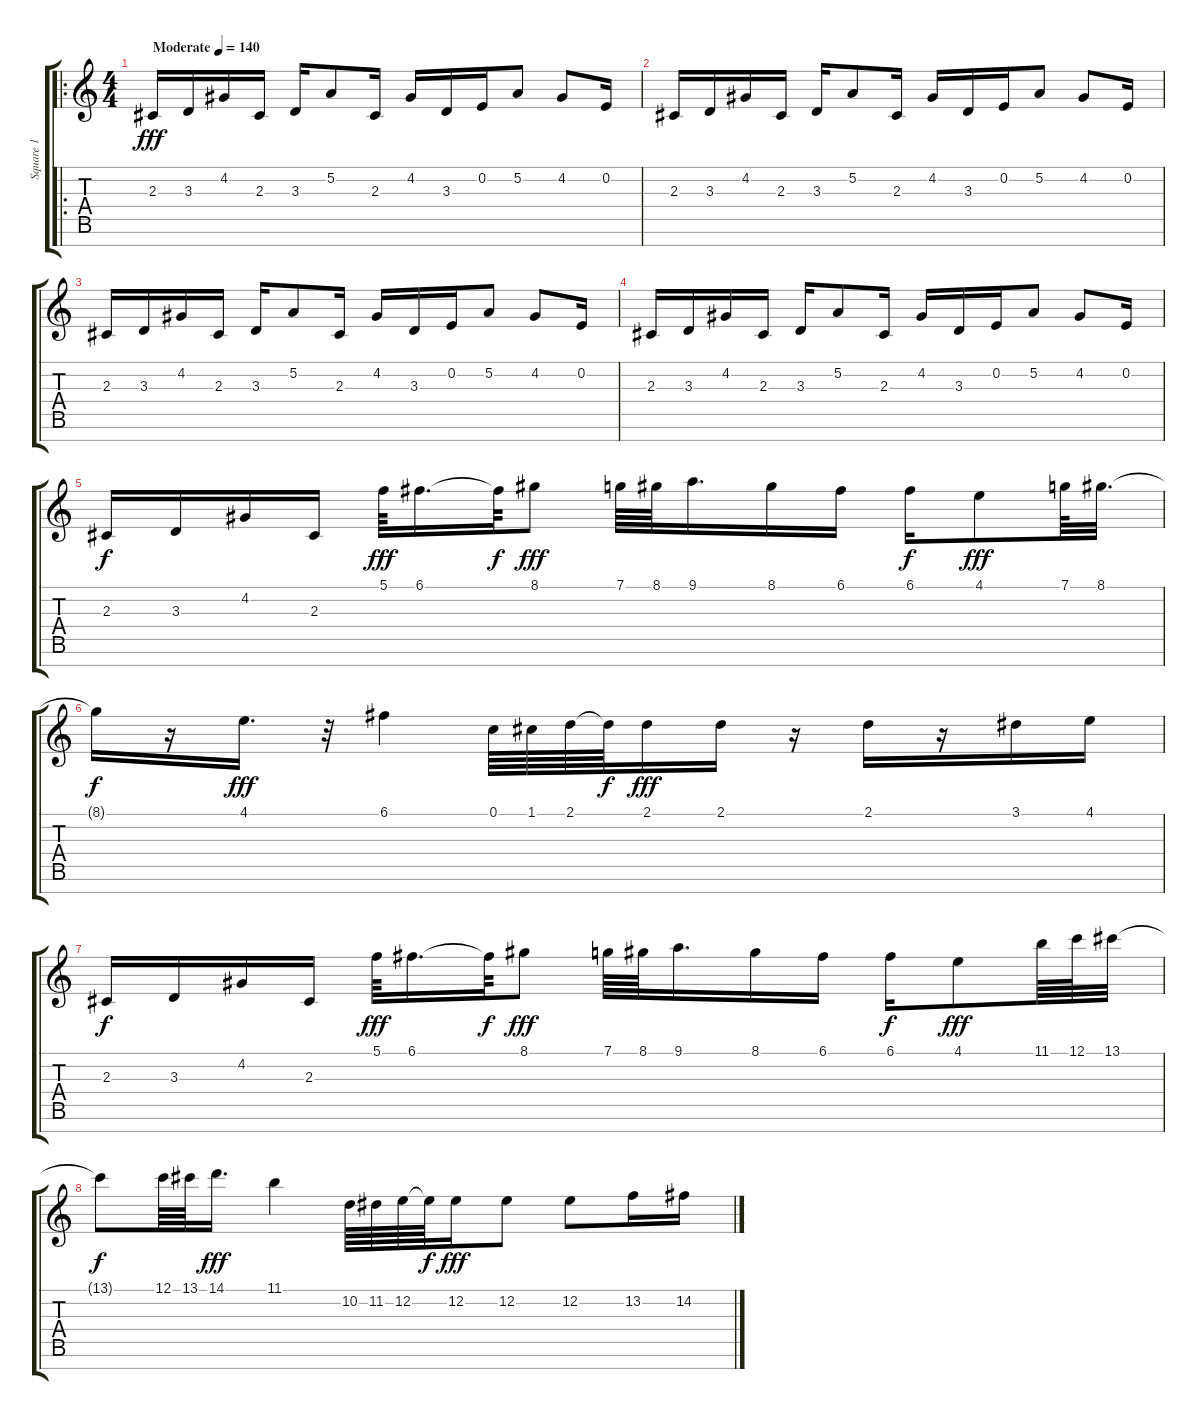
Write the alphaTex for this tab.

\track ("Square 1" "Square 1") {instrument lead1square}
\staff {score tabs}
\tuning (C5 E4 B3 G3 D3 A2 Eb2) {hide}
\ro
\ts (4 4)
\tempo (140 "Moderate")
\clef g2
\ks c
2.3.16{dy fff instrument lead1square} 3.3.16 4.2.16 2.3.16 3.3.16 5.2.8 2.3.16 4.2.16 3.3.16 0.2.16 5.2.8 4.2.8 0.2.16 |
2.3.16 3.3.16 4.2.16 2.3.16 3.3.16 5.2.8 2.3.16 4.2.16 3.3.16 0.2.16 5.2.8 4.2.8 0.2.16 |
2.3.16 3.3.16 4.2.16 2.3.16 3.3.16 5.2.8 2.3.16 4.2.16 3.3.16 0.2.16 5.2.8 4.2.8 0.2.16 |
2.3.16 3.3.16 4.2.16 2.3.16 3.3.16 5.2.8 2.3.16 4.2.16 3.3.16 0.2.16 5.2.8 4.2.8 0.2.16 |
2.3.16{dy f} 3.3.16 4.2.16 2.3.16 5.1.64{dy fff} 6.1.16{d} 6.1{t}.64{dy f} 8.1.8{dy fff} 7.1.64 8.1.64 9.1.16{d} 8.1.16 6.1.16 6.1.16{dy f} 4.1.8{dy fff} 7.1.64 8.1.32{d} |
8.1{t}.16{dy f} r.16 4.1.16{d dy fff} r.32 6.1.4 0.1.64 1.1.64 2.1.64 2.1{t}.64{dy f} 2.1.16{dy fff} 2.1.16 r.16 2.1.16 r.16 3.1.16 4.1.16 |
2.3.16{dy f} 3.3.16 4.2.16 2.3.16 5.1.64{dy fff} 6.1.16{d} 6.1{t}.64{dy f} 8.1.8{dy fff} 7.1.64 8.1.64 9.1.16{d} 8.1.16 6.1.16 6.1.16{dy f} 4.1.8{dy fff} 11.1.64 12.1.64 13.1.32 |
13.1{t}.8{dy f} 12.1.64 13.1.64 14.1.16{d dy fff} 11.1.4 10.2.64 11.2.64 12.2.64 12.2{t}.64{dy f} 12.2.16{dy fff} 12.2.8 12.2.8 13.2.16 14.2.16
